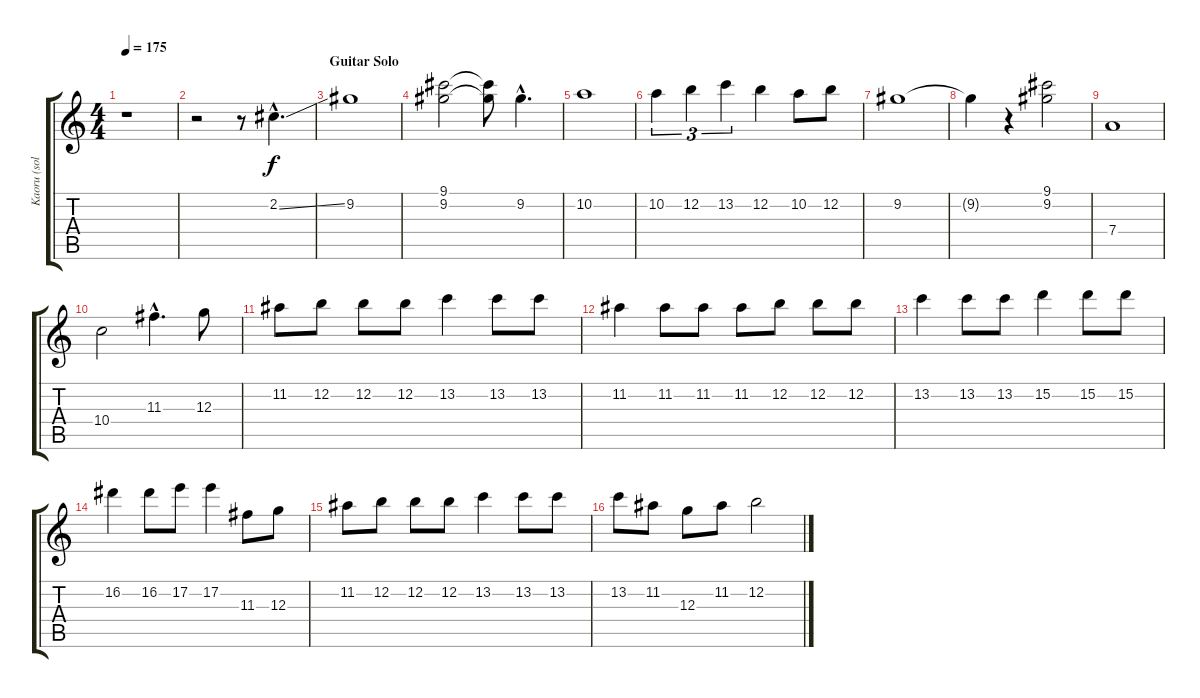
\track ("Kaoru (solo guitar)" "Kaoru (sol") {instrument electricguitarclean}
\staff {score tabs}
\tuning (E4 B3 G3 D3 A2 E2) {hide}
\ts (4 4)
\tempo 175
\clef g2
\ks c
r.1{dy f} |
r.2{volume 16 balance 8 instrument distortionguitar} r.8 2.2{ss hac}.4{d} |
\section ("" "Guitar Solo")
9.2.1{volume 16 balance 8 instrument distortionguitar} |
(9.1 9.2).2 (9.1{t} 9.2{t}).8 9.2{hac}.4{d} |
10.2.1 |
10.2.4{tu (3 2)} 12.2.4{tu (3 2)} 13.2.4{tu (3 2)} 12.2.4 10.2.8 12.2.8 |
9.2.1 |
9.2{t}.4 r.4 (9.1 9.2).2 |
7.4.1 |
10.4.2 11.3{hac}.4{d} 12.3.8 |
11.2.8 12.2.8 12.2.8 12.2.8 13.2.4 13.2.8 13.2.8 |
11.2.4 11.2.8 11.2.8 11.2.8 12.2.8 12.2.8 12.2.8 |
13.2.4 13.2.8 13.2.8 15.2.4 15.2.8 15.2.8 |
16.2.4 16.2.8 17.2.8 17.2.4 11.3.8 12.3.8 |
11.2.8 12.2.8 12.2.8 12.2.8 13.2.4 13.2.8 13.2.8 |
13.2.8 11.2.8 12.3.8 11.2.8 12.2.2
